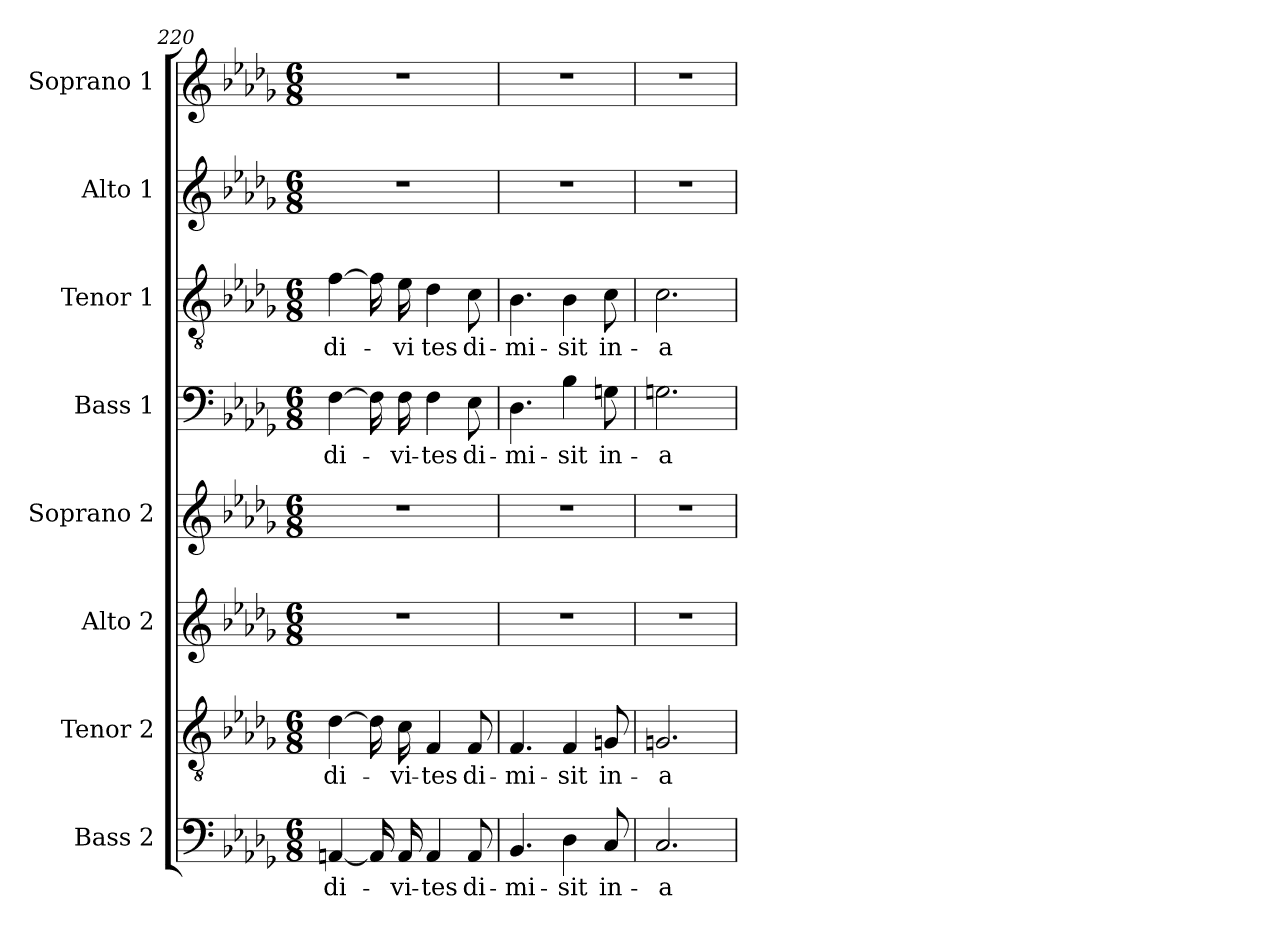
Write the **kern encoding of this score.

**kern	**text	**kern	**text	**kern	**kern	**kern	**text	**kern	**text	**kern	**kern
*part8	*part8	*part7	*part7	*part6	*part5	*part4	*part4	*part3	*part3	*part2	*part1
*staff8	*staff8	*staff7	*staff7	*staff6	*staff5	*staff4	*staff4	*staff3	*staff3	*staff2	*staff1
*I"Bass 2	*	*I"Tenor 2	*	*I"Alto 2	*I"Soprano 2	*I"Bass 1	*	*I"Tenor 1	*	*I"Alto 1	*I"Soprano 1
*I'B 2.	*	*I'T 2.	*	*I'A 2.	*I'S 2.	*I'B 1.	*	*I'T 1.	*	*I'A 1.	*I'S 1.
*clefF4	*	*clefGv2	*	*clefG2	*clefG2	*clefF4	*	*clefGv2	*	*clefG2	*clefG2
*	*	*ITrd7c12	*	*	*	*	*	*ITrd7c12	*	*	*
*k[b-e-a-d-g-]	*	*k[b-e-a-d-g-]	*	*k[b-e-a-d-g-]	*k[b-e-a-d-g-]	*k[b-e-a-d-g-]	*	*k[b-e-a-d-g-]	*	*k[b-e-a-d-g-]	*k[b-e-a-d-g-]
*D-:	*	*D-:	*	*D-:	*D-:	*D-:	*	*D-:	*	*D-:	*D-:
*M6/8	*	*M6/8	*	*M6/8	*M6/8	*M6/8	*	*M6/8	*	*M6/8	*M6/8
=220	=220	=220	=220	=220	=220	=220	=220	=220	=220	=220	=220
!	!LO:LY:b:color=#000000	!	!	!	!	!	!	!	!	!	!
!	!	!	!LO:LY:b:color=#000000	!LO:N:vis=1	!LO:N:vis=1	!	!	!	!	!	!
!	!	!	!	!	!	!	!LO:LY:b:color=#000000	!	!	!	!
!	!	!	!	!	!	!	!	!	!LO:LY:b:color=#000000	!LO:N:vis=1	!LO:N:vis=1
[4AAni/	di-	[4D-i\	di-	2.r	2.r	[4Fi\	di-	[4Fi\	di-	2.r	2.r
16AAi/]	.	16D-i\]	.	.	.	16Fi\]	.	16Fi\]	.	.	.
!	!LO:LY:b:color=#000000	!	!	!	!	!	!	!	!	!	!
!	!	!	!LO:LY:b:color=#000000	!	!	!	!	!	!	!	!
!	!	!	!	!	!	!	!LO:LY:b:color=#000000	!	!	!	!
!	!	!	!	!	!	!	!	!	!LO:LY:b:color=#000000	!	!
16AAi/	-vi-	16Ci\	-vi-	.	.	16Fi\	-vi-	16E-i\	-vi	.	.
!	!LO:LY:b:color=#000000	!	!	!	!	!	!	!	!	!	!
!	!	!	!LO:LY:b:color=#000000	!	!	!	!	!	!	!	!
!	!	!	!	!	!	!	!LO:LY:b:color=#000000	!	!	!	!
!	!	!	!	!	!	!	!	!	!LO:LY:b:color=#000000	!	!
4AAi/	-tes	4FFi/	-tes	.	.	4Fi\	-tes	4D-i\	-tes	.	.
!	!LO:LY:b:color=#000000	!	!	!	!	!	!	!	!	!	!
!	!	!	!LO:LY:b:color=#000000	!	!	!	!	!	!	!	!
!	!	!	!	!	!	!	!LO:LY:b:color=#000000	!	!	!	!
!	!	!	!	!	!	!	!	!	!LO:LY:b:color=#000000	!	!
8AAi/	di-	8FFi/	di-	.	.	8E-i\	di-	8Ci\	di-	.	.
=221	=221	=221	=221	=221	=221	=221	=221	=221	=221	=221	=221
!	!LO:LY:b:color=#000000	!	!	!	!	!	!	!	!	!	!
!	!	!	!LO:LY:b:color=#000000	!LO:N:vis=1	!LO:N:vis=1	!	!	!	!	!	!
!	!	!	!	!	!	!	!LO:LY:b:color=#000000	!	!	!	!
!	!	!	!	!	!	!	!	!	!LO:LY:b:color=#000000	!LO:N:vis=1	!LO:N:vis=1
4.BB-i/	-mi-	4.FFi/	-mi-	2.r	2.r	4.D-i\	-mi-	4.BB-i\	-mi-	2.r	2.r
!	!LO:LY:b:color=#000000	!	!	!	!	!	!	!	!	!	!
!	!	!	!LO:LY:b:color=#000000	!	!	!	!	!	!	!	!
!	!	!	!	!	!	!	!LO:LY:b:color=#000000	!	!	!	!
!	!	!	!	!	!	!	!	!	!LO:LY:b:color=#000000	!	!
4D-i\	-sit	4FFi/	-sit	.	.	4B-i\	-sit	4BB-i\	-sit	.	.
!	!LO:LY:b:color=#000000	!	!	!	!	!	!	!	!	!	!
!	!	!	!LO:LY:b:color=#000000	!	!	!	!	!	!	!	!
!	!	!	!	!	!	!	!LO:LY:b:color=#000000	!	!	!	!
!	!	!	!	!	!	!	!	!	!LO:LY:b:color=#000000	!	!
8Ci/	in-	8GGni/	in-	.	.	8Gni\	in-	8Ci\	in-	.	.
!!LO:PB:g=z
=222	=222	=222	=222	=222	=222	=222	=222	=222	=222	=222	=222
!	!LO:LY:b:color=#000000	!	!	!	!	!	!	!	!	!	!
!	!	!	!LO:LY:b:color=#000000	!LO:N:vis=1	!LO:N:vis=1	!	!	!	!	!	!
!	!	!	!	!	!	!	!LO:LY:b:color=#000000	!	!	!	!
!	!	!	!	!	!	!	!	!	!LO:LY:b:color=#000000	!LO:N:vis=1	!LO:N:vis=1
2.Ci/	-a-	2.GGni/	-a-	2.r	2.r	2.Gni\	-a-	2.Ci\	-a-	2.r	2.r
=	=	=	=	=	=	=	=	=	=	=	=
*-	*-	*-	*-	*-	*-	*-	*-	*-	*-	*-	*-
